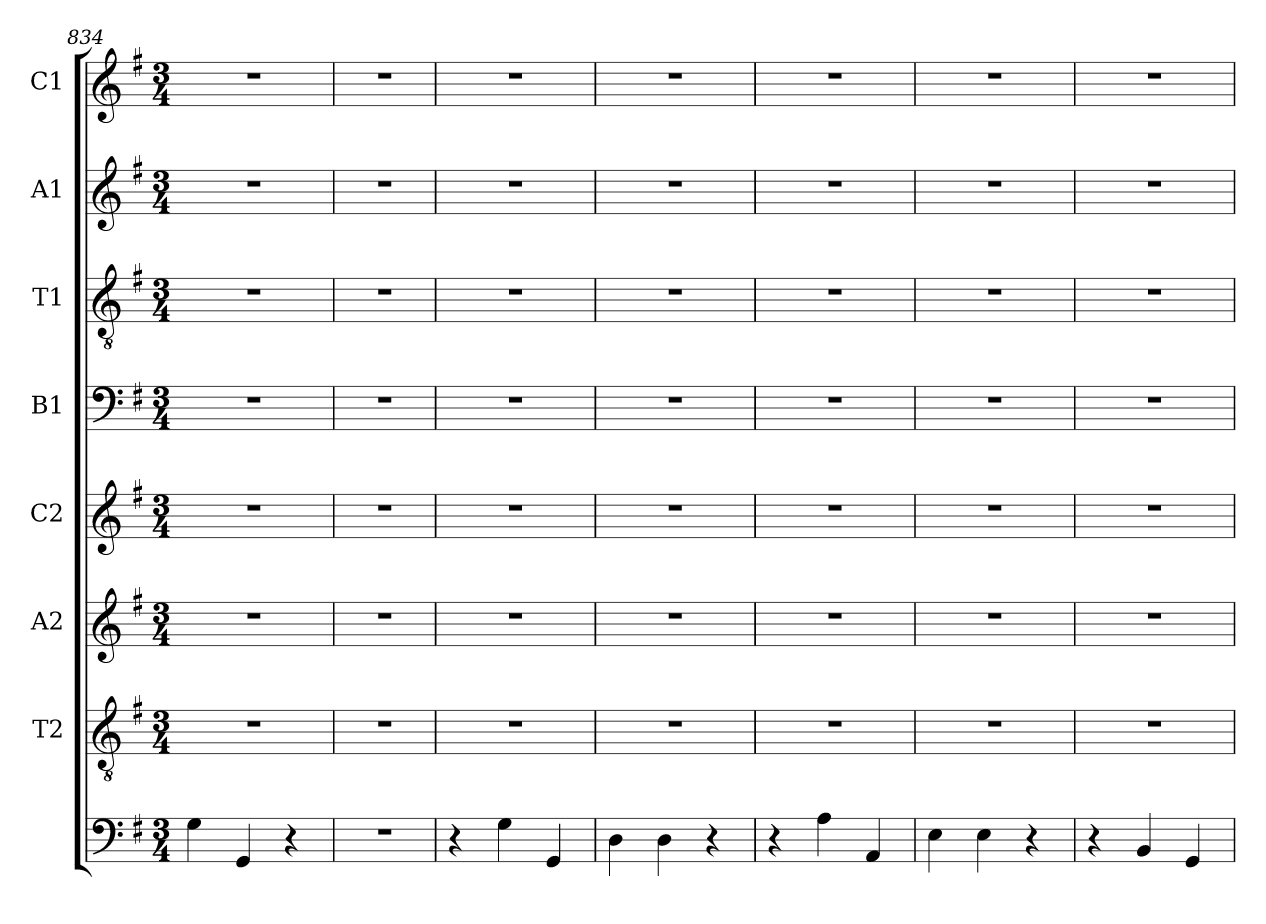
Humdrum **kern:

**kern	**kern	**kern	**kern	**kern	**kern	**kern	**kern
*part8	*part7	*part6	*part5	*part4	*part3	*part2	*part1
*staff8	*staff7	*staff6	*staff5	*staff4	*staff3	*staff2	*staff1
*	*I"T2	*I"A2	*I"C2	*I"B1	*I"T1	*I"A1	*I"C1
*	*I'T2	*I'A2	*I'C2	*I'B1	*I'T1	*I'A1	*I'C1
*clefF4	*clefGv2	*clefG2	*clefG2	*clefF4	*clefGv2	*clefG2	*clefG2
*k[f#]	*k[f#]	*k[f#]	*k[f#]	*k[f#]	*k[f#]	*k[f#]	*k[f#]
*G:	*G:	*G:	*G:	*G:	*G:	*G:	*G:
*M3/4	*M3/4	*M3/4	*M3/4	*M3/4	*M3/4	*M3/4	*M3/4
=834	=834	=834	=834	=834	=834	=834	=834
4G\	2.r	2.r	2.r	2.r	2.r	2.r	2.r
4GG/	.	.	.	.	.	.	.
4r	.	.	.	.	.	.	.
=835	=835	=835	=835	=835	=835	=835	=835
!LO:N:vis=1	!	!	!	!	!	!	!
2.r	2.r	2.r	2.r	2.r	2.r	2.r	2.r
=836	=836	=836	=836	=836	=836	=836	=836
4r	2.r	2.r	2.r	2.r	2.r	2.r	2.r
4G\	.	.	.	.	.	.	.
4GG/	.	.	.	.	.	.	.
=837	=837	=837	=837	=837	=837	=837	=837
4D\	2.r	2.r	2.r	2.r	2.r	2.r	2.r
4D\	.	.	.	.	.	.	.
4r	.	.	.	.	.	.	.
!!LO:LB:g=z
=838	=838	=838	=838	=838	=838	=838	=838
4r	2.r	2.r	2.r	2.r	2.r	2.r	2.r
4A\	.	.	.	.	.	.	.
4AA/	.	.	.	.	.	.	.
=839	=839	=839	=839	=839	=839	=839	=839
4E\	2.r	2.r	2.r	2.r	2.r	2.r	2.r
4E\	.	.	.	.	.	.	.
4r	.	.	.	.	.	.	.
=840	=840	=840	=840	=840	=840	=840	=840
4r	2.r	2.r	2.r	2.r	2.r	2.r	2.r
4BB/	.	.	.	.	.	.	.
4GG/	.	.	.	.	.	.	.
=	=	=	=	=	=	=	=
*-	*-	*-	*-	*-	*-	*-	*-
